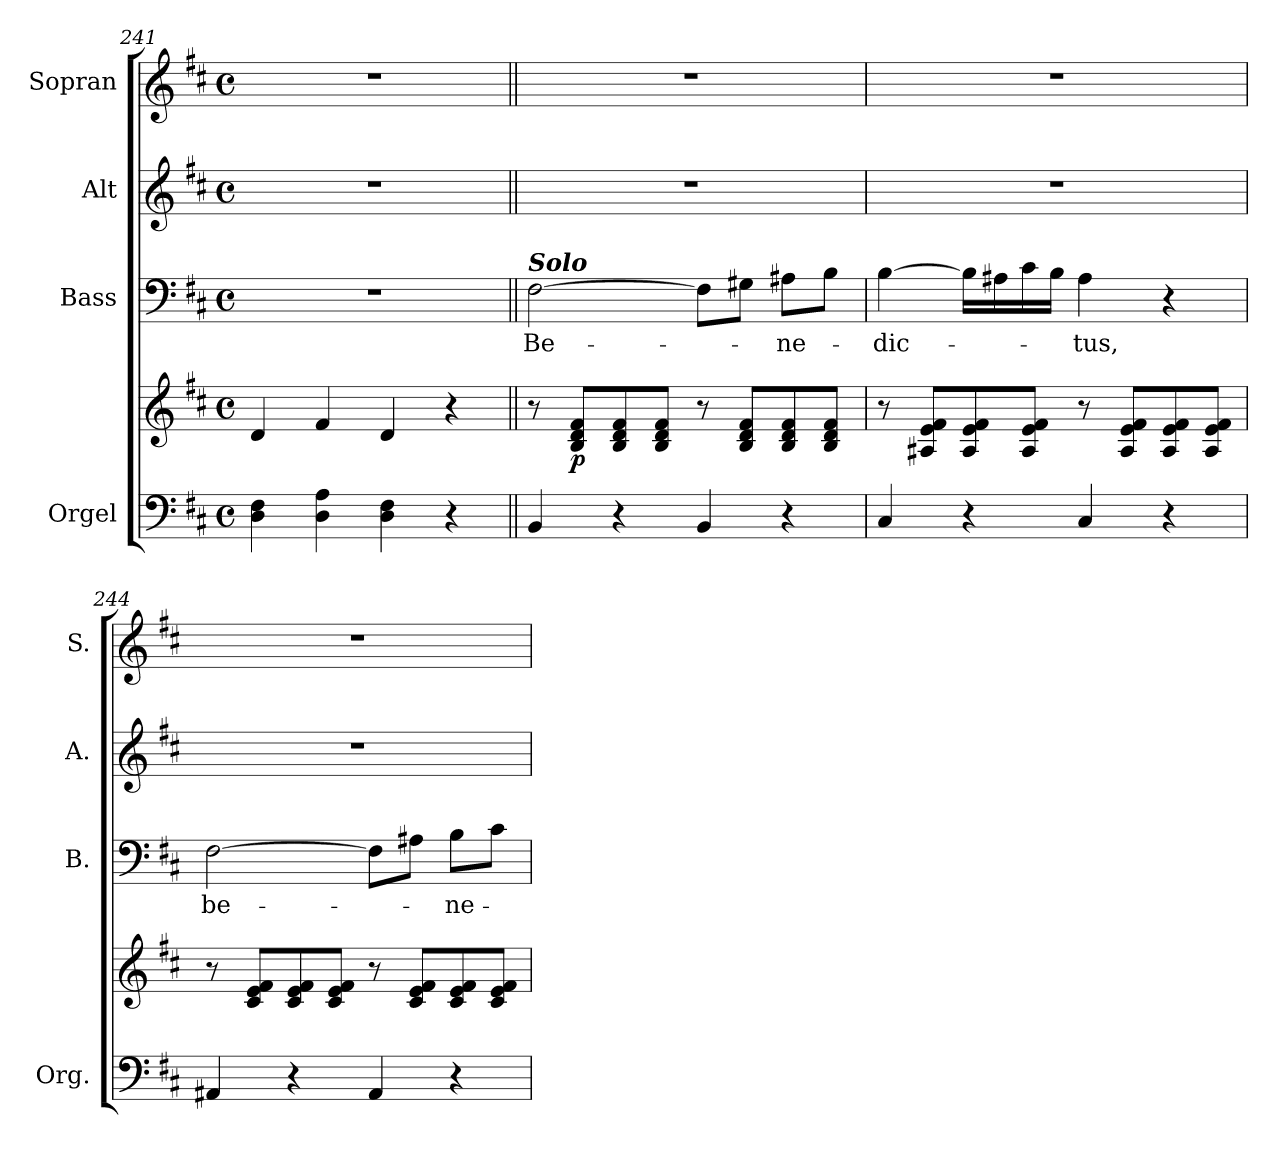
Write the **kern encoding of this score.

**kern	**kern	**dynam	**kern	**text	**kern	**kern
*part4	*part4	*part4	*part3	*part3	*part2	*part1
*staff5	*staff4	*staff4/5	*staff3	*staff3	*staff2	*staff1
*I"Orgel	*	*	*I"Bass	*	*I"Alt	*I"Sopran
*I'Org.	*	*	*I'B.	*	*I'A.	*I'S.
*clefF4	*clefG2	*	*clefF4	*	*clefG2	*clefG2
*k[f#c#]	*k[f#c#]	*	*k[f#c#]	*	*k[f#c#]	*k[f#c#]
*D:	*D:	*	*D:	*	*D:	*D:
*M4/4	*M4/4	*	*M4/4	*	*M4/4	*M4/4
*met(c)	*met(c)	*	*met(c)	*	*met(c)	*met(c)
=241	=241	=241	=241	=241	=241	=241
4D\ 4F#\	4d/	.	1r	.	1r	1r
4D\ 4A\	4f#/	.	.	.	.	.
4D\ 4F#\	4d/	.	.	.	.	.
4r	4r	.	.	.	.	.
!!LO:PB:g=z
=242||	=242||	=242||	=242||	=242||	=242||	=242||
!	!	!	!LO:TX:a:Bi:t=Solo	!	!	!
!	!	!	!	!LO:LY:b	!	!
4BB/	8r	.	[2F#\	Be-	1r	1r
!	!	!LO:DY:b	!	!	!	!
.	8B/ 8d/ 8f#/L	p	.	.	.	.
4r	8B/ 8d/ 8f#/	.	.	.	.	.
.	8B/ 8d/ 8f#/J	.	.	.	.	.
4BB/	8r	.	8F#\L]	.	.	.
.	8B/ 8d/ 8f#/L	.	8G#X\J	.	.	.
!	!	!	!	!LO:LY:b	!	!
4r	8B/ 8d/ 8f#/	.	8A#X\L	-ne-	.	.
.	8B/ 8d/ 8f#/J	.	8B\J	.	.	.
=243	=243	=243	=243	=243	=243	=243
!	!	!	!	!LO:LY:b	!	!
4C#/	8r	.	[4B\	-dic-	1r	1r
.	8A#X/ 8e/ 8f#/L	.	.	.	.	.
4r	8A#/ 8e/ 8f#/	.	16B\LL]	.	.	.
.	.	.	16A#X\	.	.	.
.	8A#/ 8e/ 8f#/J	.	16c#\	.	.	.
.	.	.	16B\JJ	.	.	.
!	!	!	!	!LO:LY:b	!	!
4C#/	8r	.	4A#\	-tus,	.	.
.	8A#/ 8e/ 8f#/L	.	.	.	.	.
4r	8A#/ 8e/ 8f#/	.	4r	.	.	.
.	8A#/ 8e/ 8f#/J	.	.	.	.	.
=244	=244	=244	=244	=244	=244	=244
!	!	!	!	!LO:LY:b	!	!
4AA#X/	8r	.	[2F#\	be-	1r	1r
.	8c#/ 8e/ 8f#/L	.	.	.	.	.
4r	8c#/ 8e/ 8f#/	.	.	.	.	.
.	8c#/ 8e/ 8f#/J	.	.	.	.	.
4AA#/	8r	.	8F#\L]	.	.	.
.	8c#/ 8e/ 8f#/L	.	8A#X\J	.	.	.
!	!	!	!	!LO:LY:b	!	!
4r	8c#/ 8e/ 8f#/	.	8B\L	-ne-	.	.
.	8c#/ 8e/ 8f#/J	.	8c#\J	.	.	.
=	=	=	=	=	=	=
*-	*-	*-	*-	*-	*-	*-
